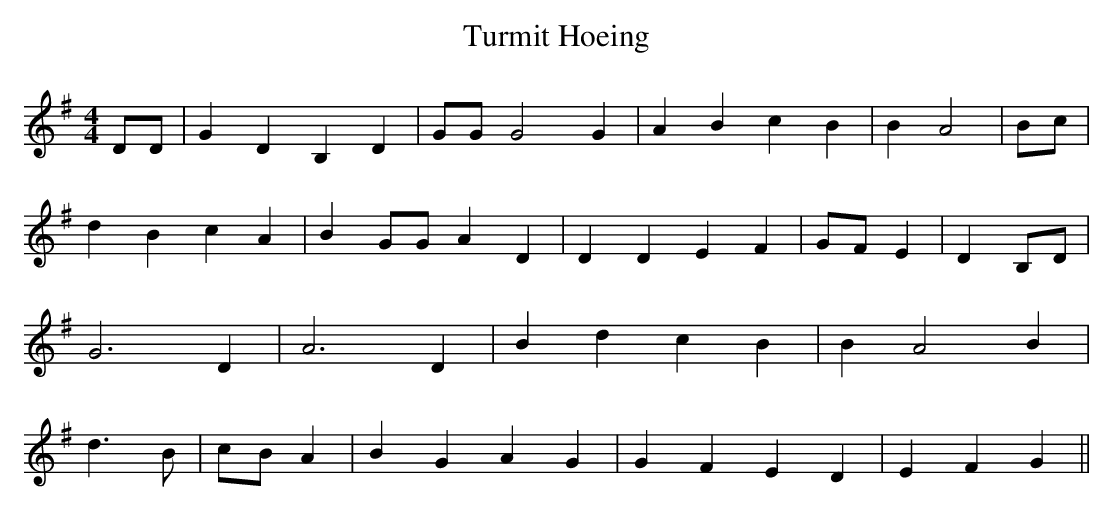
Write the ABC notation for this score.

X:1
T:Turmit Hoeing
M:4/4
L:1/4
K:G
D/2D/2| G D B, D| G/2G/2 G2 G| A B c B| B- A2|B/2-c/2| d B c A| B G/2G/2 A D|\
D D E F| G/2F/2 E| D B,/2D/2| G3 D| A3 D| B d c B| B A2 B| d3/2 B/2|\
c/2-B/2 A| B G A G| G F E D| E- F G||
